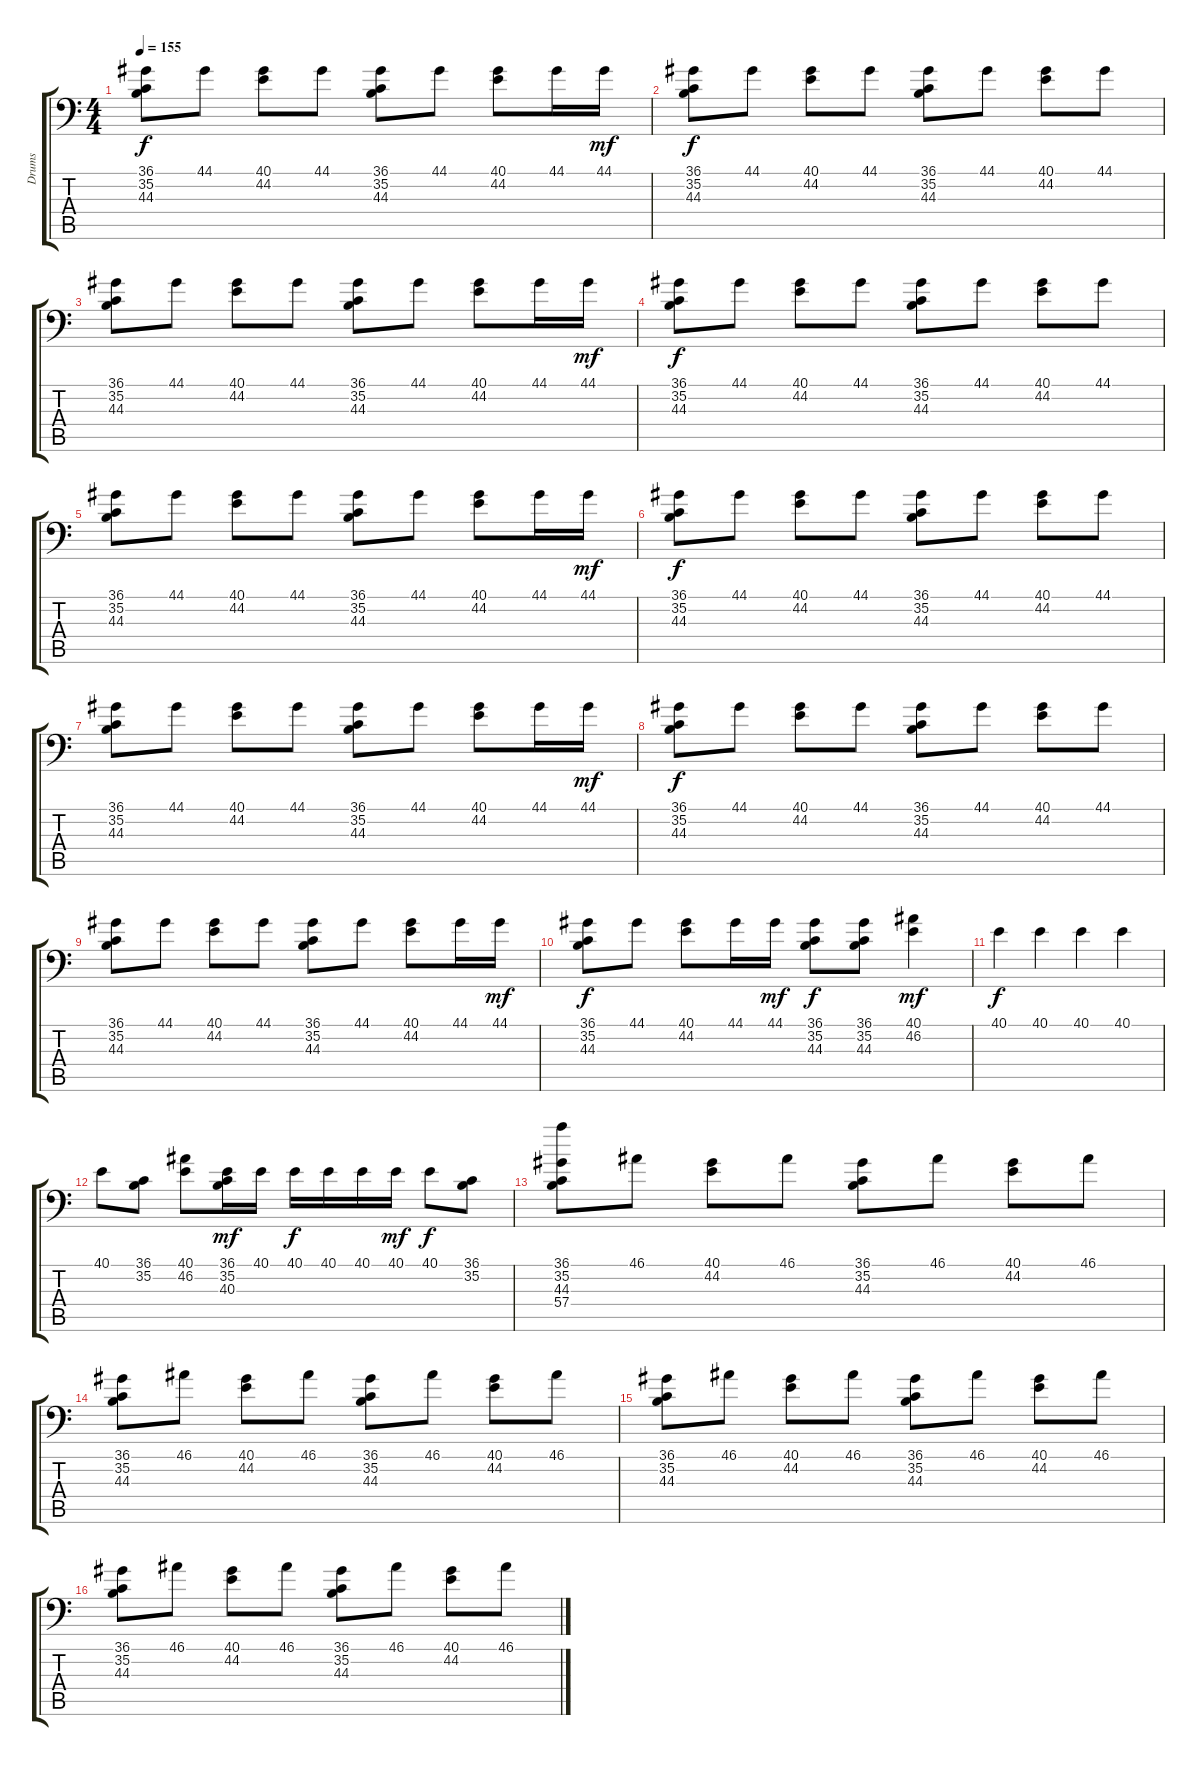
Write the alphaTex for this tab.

\track ("Drums" "Drums") {instrument acousticgrandpiano}
\staff {score tabs}
\tuning (C-1 C-1 C-1 C-1 C-1 C-1) {hide}
\ts (4 4)
\tempo 155
\clef f4
\ks c
(36.1 35.2 44.3).8{dy f} 44.1.8 (40.1 44.2).8 44.1.8 (36.1 35.2 44.3).8 44.1.8 (40.1 44.2).8 44.1.16 44.1.16{dy mf} |
(36.1 35.2 44.3).8{dy f} 44.1.8 (40.1 44.2).8 44.1.8 (36.1 35.2 44.3).8 44.1.8 (40.1 44.2).8 44.1.8 |
(36.1 35.2 44.3).8 44.1.8 (40.1 44.2).8 44.1.8 (36.1 35.2 44.3).8 44.1.8 (40.1 44.2).8 44.1.16 44.1.16{dy mf} |
(36.1 35.2 44.3).8{dy f} 44.1.8 (40.1 44.2).8 44.1.8 (36.1 35.2 44.3).8 44.1.8 (40.1 44.2).8 44.1.8 |
(36.1 35.2 44.3).8 44.1.8 (40.1 44.2).8 44.1.8 (36.1 35.2 44.3).8 44.1.8 (40.1 44.2).8 44.1.16 44.1.16{dy mf} |
(36.1 35.2 44.3).8{dy f} 44.1.8 (40.1 44.2).8 44.1.8 (36.1 35.2 44.3).8 44.1.8 (40.1 44.2).8 44.1.8 |
(36.1 35.2 44.3).8 44.1.8 (40.1 44.2).8 44.1.8 (36.1 35.2 44.3).8 44.1.8 (40.1 44.2).8 44.1.16 44.1.16{dy mf} |
(36.1 35.2 44.3).8{dy f} 44.1.8 (40.1 44.2).8 44.1.8 (36.1 35.2 44.3).8 44.1.8 (40.1 44.2).8 44.1.8 |
(36.1 35.2 44.3).8 44.1.8 (40.1 44.2).8 44.1.8 (36.1 35.2 44.3).8 44.1.8 (40.1 44.2).8 44.1.16 44.1.16{dy mf} |
(36.1 35.2 44.3).8{dy f} 44.1.8 (40.1 44.2).8 44.1.16 44.1.16{dy mf} (36.1 35.2 44.3).8{dy f} (36.1 35.2 44.3).8 (40.1 46.2).4{dy mf} |
40.1.4{dy f} 40.1.4 40.1.4 40.1.4 |
40.1.8 (36.1 35.2).8 (40.1 46.2).8 (36.1 35.2 40.3).16{dy mf} 40.1.16 40.1.16{dy f} 40.1.16 40.1.16 40.1.16{dy mf} 40.1.8{dy f} (36.1 35.2).8 |
(36.1 35.2 44.3 57.4).8 46.1.8 (40.1 44.2).8 46.1.8 (36.1 35.2 44.3).8 46.1.8 (40.1 44.2).8 46.1.8 |
(36.1 35.2 44.3).8 46.1.8 (40.1 44.2).8 46.1.8 (36.1 35.2 44.3).8 46.1.8 (40.1 44.2).8 46.1.8 |
(36.1 35.2 44.3).8 46.1.8 (40.1 44.2).8 46.1.8 (36.1 35.2 44.3).8 46.1.8 (40.1 44.2).8 46.1.8 |
(36.1 35.2 44.3).8 46.1.8 (40.1 44.2).8 46.1.8 (36.1 35.2 44.3).8 46.1.8 (40.1 44.2).8 46.1.8
